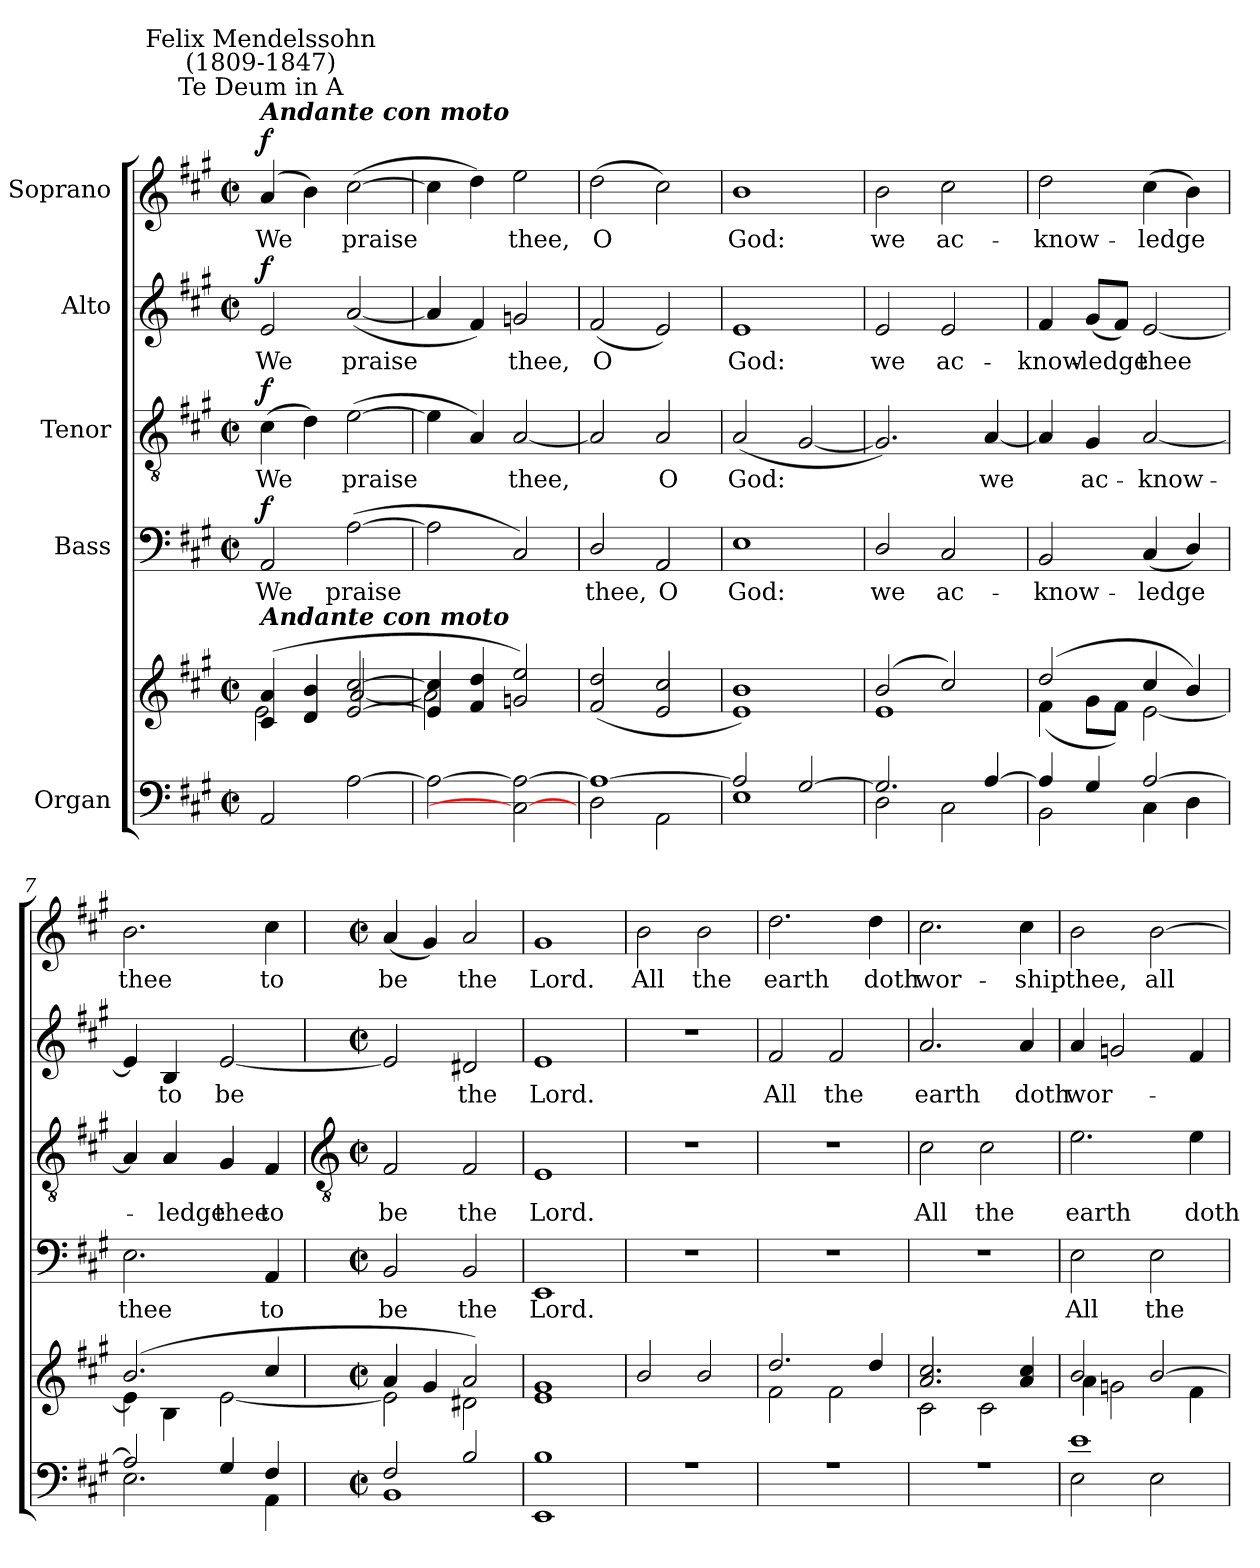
**kern	**kern	**kern	**text	**dynam	**kern	**text	**dynam	**kern	**text	**dynam	**kern	**text	**dynam
*part5	*part5	*part4	*part4	*part4	*part3	*part3	*part3	*part2	*part2	*part2	*part1	*part1	*part1
*staff6	*staff5	*staff4	*staff4	*staff4	*staff3	*staff3	*staff3	*staff2	*staff2	*staff2	*staff1	*staff1	*staff1
*I"Organ	*	*I"Bass	*	*	*I"Tenor	*	*	*I"Alto	*	*	*I"Soprano	*	*
*clefF4	*clefG2	*clefF4	*	*	*clefGv2	*	*	*clefG2	*	*	*clefG2	*	*
*k[f#c#g#]	*k[f#c#g#]	*k[f#c#g#]	*	*	*k[f#c#g#]	*	*	*k[f#c#g#]	*	*	*k[f#c#g#]	*	*
*A:	*A:	*A:	*	*	*A:	*	*	*A:	*	*	*A:	*	*
*M2/2	*M2/2	*M2/2	*	*	*M2/2	*	*	*M2/2	*	*	*M2/2	*	*
*met(c|)	*met(c|)	*met(c|)	*	*	*met(c|)	*	*	*met(c|)	*	*	*met(c|)	*	*
=1	=1	=1	=1	=1	=1	=1	=1	=1	=1	=1	=1	=1	=1
*^	*^	*	*	*	*	*	*	*	*	*	*	*	*
!	!	!	!	!	!	!	!	!	!	!	!	!	!LO:TX:a:Bi:t=Andante con moto	!	!
!	!	!	!	!	!	!	!	!	!	!	!	!	!LO:TX:a:cj:t=Te Deum in A	!	!
!	!	!	!	!	!	!	!	!	!	!	!	!	!LO:TX:a:cj:t=Felix Mendelssohn\n(1809-1847)	!	!
!	!	!LO:TX:a:Bi:t=Andante con moto	!	!	!	!	!	!	!	!	!	!	!	!	!
!	!	!	!	!	!LO:LY:b	!LO:DY:b	!	!LO:LY:b	!LO:DY:b	!	!LO:LY:b	!LO:DY:b	!	!LO:LY:b	!LO:DY:b
2AA/	1ryy	(>4c#/ 4a/	2e\	2AA	We	f	(>4c#	We	f	2e	We	f	(<4a	We	f
.	.	4d/ 4b/	.	.	.	.	4d)	.	.	.	.	.	4b)	.	.
!	!	!	!	!	!LO:LY:b	!	!	!LO:LY:b	!	!	!LO:LY:b	!	!	!LO:LY:b	!
[2A\	.	[2e/ [2cc#/	[2a/	(>[2A	praise	.	(>[2e	praise	.	(<[2a	praise	.	(>[2cc#	praise	.
=2	=2	=2	=2	=2	=2	=2	=2	=2	=2	=2	=2	=2	=2	=2	=2
2A\_	1ryy	4e/] 4cc#/]	2a\]	2A]	.	.	4e]	.	.	4a]	.	.	4cc#]	.	.
.	.	4f#/ 4dd/	.	.	.	.	4A)	.	.	4f#)	.	.	4dd)	.	.
!	!	!	!	!	!	!	!	!LO:LY:b	!	!	!LO:LY:b	!	!	!LO:LY:b	!
2C#\_ 2A\_	.	2gn/ 2ee/)	2ryy	2C#)	.	.	[2A	thee,	.	2gn	thee,	.	2ee	thee,	.
=3	=3	=3	=3	=3	=3	=3	=3	=3	=3	=3	=3	=3	=3	=3	=3
!	!	!	!	!	!LO:LY:b	!	!	!	!	!	!LO:LY:b	!	!	!LO:LY:b	!
1A/_	2D\	(>2f#/ 2dd/	2ryy	2D/	thee,	.	2A]	.	.	(<2f#	O	.	(>2dd	O	.
!	!	!	!	!	!LO:LY:b	!	!	!LO:LY:b	!	!	!	!	!	!	!
.	2AA\	2e/ 2cc#/	2ryy	2AA	O	.	2A	O	.	2e)	.	.	2cc#)	.	.
=4	=4	=4	=4	=4	=4	=4	=4	=4	=4	=4	=4	=4	=4	=4	=4
!	!	!	!	!	!LO:LY:b	!	!	!LO:LY:b	!	!	!LO:LY:b	!	!	!LO:LY:b	!
2A/]	1E\	1b/)	1e\	1E	God:	.	(<2A	God:	.	1e	God:	.	1b	God:	.
[2G#/	.	.	.	.	.	.	[2G#	.	.	.	.	.	.	.	.
=5	=5	=5	=5	=5	=5	=5	=5	=5	=5	=5	=5	=5	=5	=5	=5
!	!	!	!	!	!LO:LY:b	!	!	!	!	!	!LO:LY:b	!	!	!LO:LY:b	!
2.G#/]	2D\	(>2b/	1e\	2D/	we	.	2.G#])	.	.	2e	we	.	2b	we	.
!	!	!	!	!	!LO:LY:b	!	!	!	!	!	!LO:LY:b	!	!	!LO:LY:b	!
.	2C#\	2cc#/)	.	2C#	ac-	.	.	.	.	2e	ac-	.	2cc#	ac-	.
!	!	!	!	!	!	!	!	!LO:LY:b	!	!	!	!	!	!	!
[4A/	.	.	.	.	.	.	[4A	we	.	.	.	.	.	.	.
=6	=6	=6	=6	=6	=6	=6	=6	=6	=6	=6	=6	=6	=6	=6	=6
!	!	!	!	!	!LO:LY:b	!	!	!	!	!	!LO:LY:b	!	!	!LO:LY:b	!
4A/]	2BB\	(>2dd/	(<4f#\	2BB	-know-	.	4A]	.	.	4f#	-know-	.	2dd	-know-	.
!	!	!	!	!	!	!	!	!LO:LY:b	!	!	!LO:LY:b	!	!	!	!
4G#/	.	.	8g#\L	.	.	.	4G#	ac-	.	(<8g#L	-ledge	.	.	.	.
.	.	.	8f#\J)	.	.	.	.	.	.	8f#J)	.	.	.	.	.
!	!	!	!	!	!LO:LY:b	!	!	!LO:LY:b	!	!	!LO:LY:b	!	!	!LO:LY:b	!
[2A/	4C#\	4cc#/	[2e\	(<4C#	-ledge	.	[2A	-know-	.	[2e	thee	.	(>4cc#	-ledge	.
.	4D\	4b/)	.	4D/)	.	.	.	.	.	.	.	.	4b)	.	.
=7	=7	=7	=7	=7	=7	=7	=7	=7	=7	=7	=7	=7	=7	=7	=7
!	!	!	!	!	!LO:LY:b	!	!	!	!	!	!	!	!	!LO:LY:b	!
2A/]	2.E\	(>2.b/	4e\]	2.E	thee	.	4A]	.	.	4e]	.	.	2.b	thee	.
!	!	!	!	!	!	!	!	!LO:LY:b	!	!	!LO:LY:b	!	!	!	!
.	.	.	4B\	.	.	.	4A	ledge	.	4B	to	.	.	.	.
!	!	!	!	!	!	!	!	!LO:LY:b	!	!	!LO:LY:b	!	!	!	!
4G#/	.	.	[2e\	.	.	.	4G#	thee	.	[2e	be	.	.	.	.
!	!	!	!	!	!LO:LY:b	!	!	!LO:LY:b	!	!	!	!	!	!LO:LY:b	!
4F#/	4AA\	4cc#/	.	4AA	to	.	4F#	to	.	.	.	.	4cc#	to	.
!!LO:LB:g=z
=8	=8	=8	=8	=8	=8	=8	=8	=8	=8	=8	=8	=8	=8	=8	=8
*	*	*	*	*	*	*	*clefGv2	*	*	*	*	*	*	*	*
*M2/2	*	*M2/2	*	*M2/2	*	*	*M2/2	*	*	*M2/2	*	*	*M2/2	*	*
*met(c|)	*	*met(c|)	*	*met(c|)	*	*	*met(c|)	*	*	*met(c|)	*	*	*met(c|)	*	*
!	!	!	!	!	!LO:LY:b	!	!	!LO:LY:b	!	!	!	!	!	!LO:LY:b	!
2F#/	1BB\	4a/	2e\]	2BB	be	.	2F#	be	.	2e]	.	.	(<4a	be	.
.	.	4g#/	.	.	.	.	.	.	.	.	.	.	4g#)	.	.
!	!	!	!	!	!LO:LY:b	!	!	!LO:LY:b	!	!	!LO:LY:b	!	!	!LO:LY:b	!
2B/	.	2a/)	2d#X\	2BB	the	.	2F#	the	.	2d#X	the	.	2a	the	.
=9	=9	=9	=9	=9	=9	=9	=9	=9	=9	=9	=9	=9	=9	=9	=9
!	!	!	!	!	!LO:LY:b	!	!	!LO:LY:b	!	!	!LO:LY:b	!	!	!LO:LY:b	!
1B/	1EE\	1g#/	1e\	1EE	Lord.	.	1E	Lord.	.	1e	Lord.	.	1g#	Lord.	.
=10	=10	=10	=10	=10	=10	=10	=10	=10	=10	=10	=10	=10	=10	=10	=10
!	!	!	!	!	!	!	!	!	!	!	!	!	!	!LO:LY:b	!
1r	1ryy	2b/	2ryy	1r	.	.	1r	.	.	1r	.	.	2b	All	.
!	!	!	!	!	!	!	!	!	!	!	!	!	!	!LO:LY:b	!
.	.	2b/	2ryy	.	.	.	.	.	.	.	.	.	2b	the	.
=11	=11	=11	=11	=11	=11	=11	=11	=11	=11	=11	=11	=11	=11	=11	=11
!	!	!	!	!	!	!	!	!	!	!	!LO:LY:b	!	!	!LO:LY:b	!
1r	1ryy	2.dd/	2f#\	1r	.	.	1r	.	.	2f#	All	.	2.dd	earth	.
!	!	!	!	!	!	!	!	!	!	!	!LO:LY:b	!	!	!	!
.	.	.	2f#\	.	.	.	.	.	.	2f#	the	.	.	.	.
!	!	!	!	!	!	!	!	!	!	!	!	!	!	!LO:LY:b	!
.	.	4dd/	.	.	.	.	.	.	.	.	.	.	4dd	doth	.
=12	=12	=12	=12	=12	=12	=12	=12	=12	=12	=12	=12	=12	=12	=12	=12
!	!	!	!	!	!	!	!	!LO:LY:b	!	!	!LO:LY:b	!	!	!LO:LY:b	!
1r	1ryy	2.a/ 2.cc#/	2c#\	1r	.	.	2c#	All	.	2.a	earth	.	2.cc#	wor-	.
!	!	!	!	!	!	!	!	!LO:LY:b	!	!	!	!	!	!	!
.	.	.	2c#\	.	.	.	2c#	the	.	.	.	.	.	.	.
!	!	!	!	!	!	!	!	!	!	!	!LO:LY:b	!	!	!LO:LY:b	!
.	.	4a/ 4cc#/	.	.	.	.	.	.	.	4a	doth	.	4cc#	-ship	.
=13	=13	=13	=13	=13	=13	=13	=13	=13	=13	=13	=13	=13	=13	=13	=13
!	!	!	!	!	!LO:LY:b	!	!	!LO:LY:b	!	!	!LO:LY:b	!	!	!LO:LY:b	!
1e/	2E\	2b/	4a\	2E	All	.	2.e	earth	.	4a	wor-	.	2b	thee,	.
.	.	.	2gn\	.	.	.	.	.	.	2gn	.	.	.	.	.
!	!	!	!	!	!LO:LY:b	!	!	!	!	!	!	!	!	!LO:LY:b	!
.	2E\	[2b/	.	2E	the	.	.	.	.	.	.	.	[2b	all	.
!	!	!	!	!	!	!	!	!LO:LY:b	!	!	!	!	!	!	!
.	.	.	4f#\	.	.	.	4e	doth	.	4f#	.	.	.	.	.
*v	*v	*	*	*	*	*	*	*	*	*	*	*	*	*	*
*	*v	*v	*	*	*	*	*	*	*	*	*	*	*	*
=	=	=	=	=	=	=	=	=	=	=	=	=	=
*-	*-	*-	*-	*-	*-	*-	*-	*-	*-	*-	*-	*-	*-
